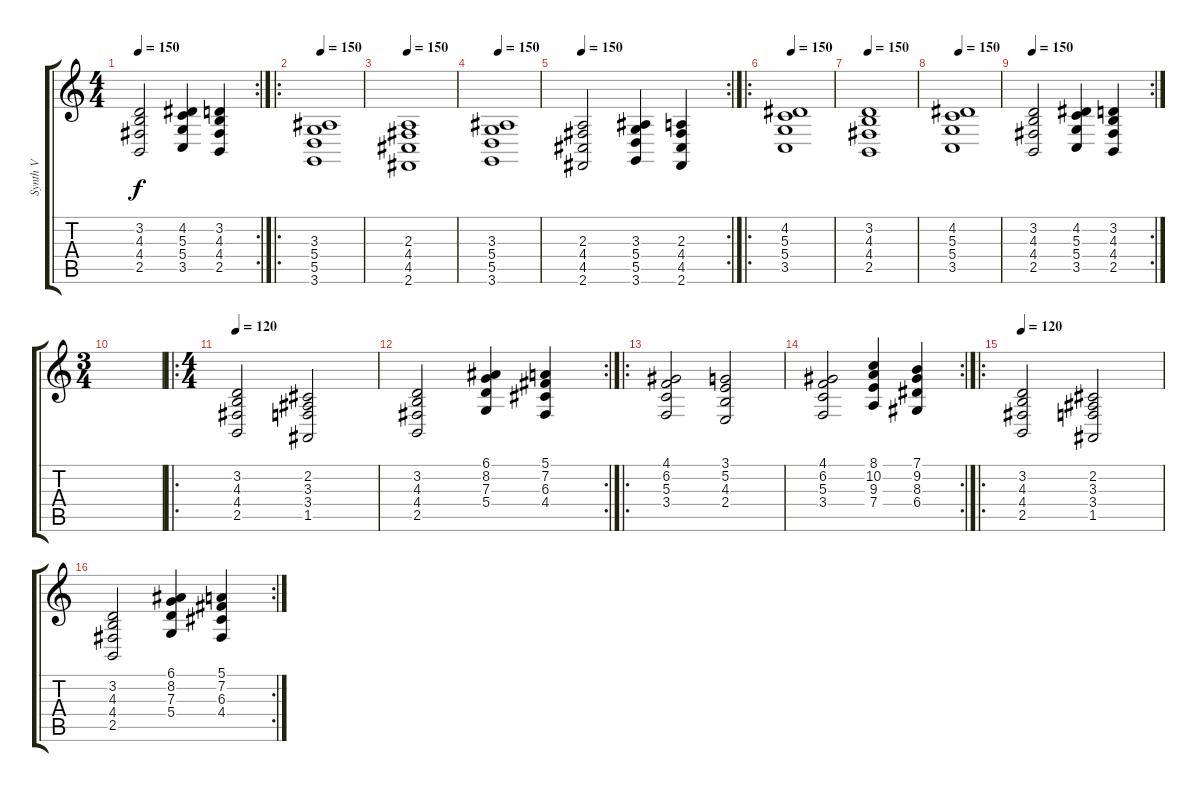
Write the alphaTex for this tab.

\track ("Synth V" "Synth V") {instrument churchorgan}
\staff {score tabs}
\tuning (E4 B3 G3 D3 A2 E2) {hide}
\rc 2
\ts (4 4)
\tempo 150
\clef g2
\ks c
(3.2 4.3 4.4 2.5).2{dy f} (4.2 5.3 5.4 3.5).4 (3.2 4.3 4.4 2.5).4 |
\ro
\tempo 150
(3.3 5.4 5.5 3.6).1 |
\tempo 150
(2.3 4.4 4.5 2.6).1 |
\tempo 150
(3.3 5.4 5.5 3.6).1 |
\rc 2
\tempo 150
(2.3 4.4 4.5 2.6).2 (3.3 5.4 5.5 3.6).4 (2.3 4.4 4.5 2.6).4 |
\ro
\tempo 150
(4.2 5.3 5.4 3.5).1 |
\tempo 150
(3.2 4.3 4.4 2.5).1 |
\tempo 150
(4.2 5.3 5.4 3.5).1 |
\rc 2
\tempo 150
(3.2 4.3 4.4 2.5).2 (4.2 5.3 5.4 3.5).4 (3.2 4.3 4.4 2.5).4 |
\ts (3 4)
|
\ro
\ts (4 4)
\tempo 120
(3.2 4.3 4.4 2.5).2 (2.2 3.3 3.4 1.5).2 |
\rc 2
(3.2 4.3 4.4 2.5).2 (6.1 8.2 7.3 5.4).4 (5.1 7.2 6.3 4.4).4 |
\ro
(4.1 6.2 5.3 3.4).2 (3.1 5.2 4.3 2.4).2 |
\rc 2
(4.1 6.2 5.3 3.4).2 (8.1 10.2 9.3 7.4).4 (7.1 9.2 8.3 6.4).4 |
\ro
\tempo 120
(3.2 4.3 4.4 2.5).2 (2.2 3.3 3.4 1.5).2 |
\rc 2
(3.2 4.3 4.4 2.5).2 (6.1 8.2 7.3 5.4).4 (5.1 7.2 6.3 4.4).4
